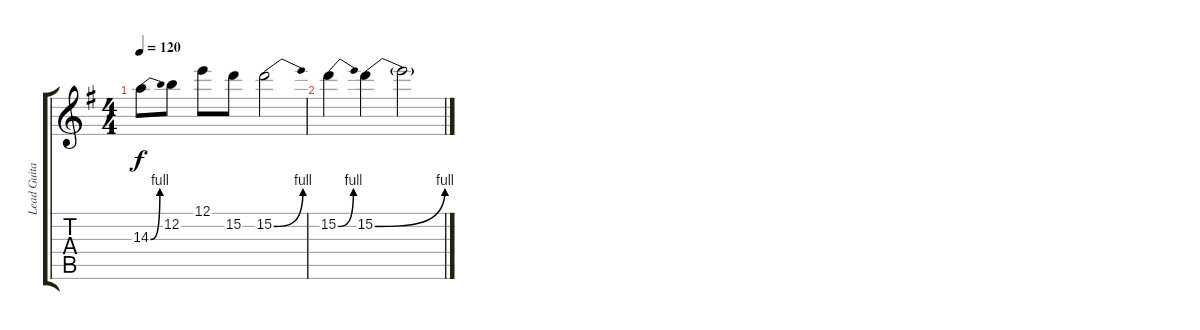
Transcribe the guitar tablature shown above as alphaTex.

\track ("Lead Guitar" "Lead Guita") {instrument overdrivenguitar}
\staff {score tabs}
\tuning (E4 B3 G3 D3 A2 E2) {hide}
\ts (4 4)
\tempo 120
\clef g2
\ks g
14.3{be (bend 0 0 60 4)}.8{dy f} 12.2.8 12.1.8 15.2.8 15.2{be (bend 0 0 60 4)}.2 |
15.2{be (bend 0 0 60 4)}.4 15.2{be (bend 0 0 60 4)}.4 15.2{t}.2
